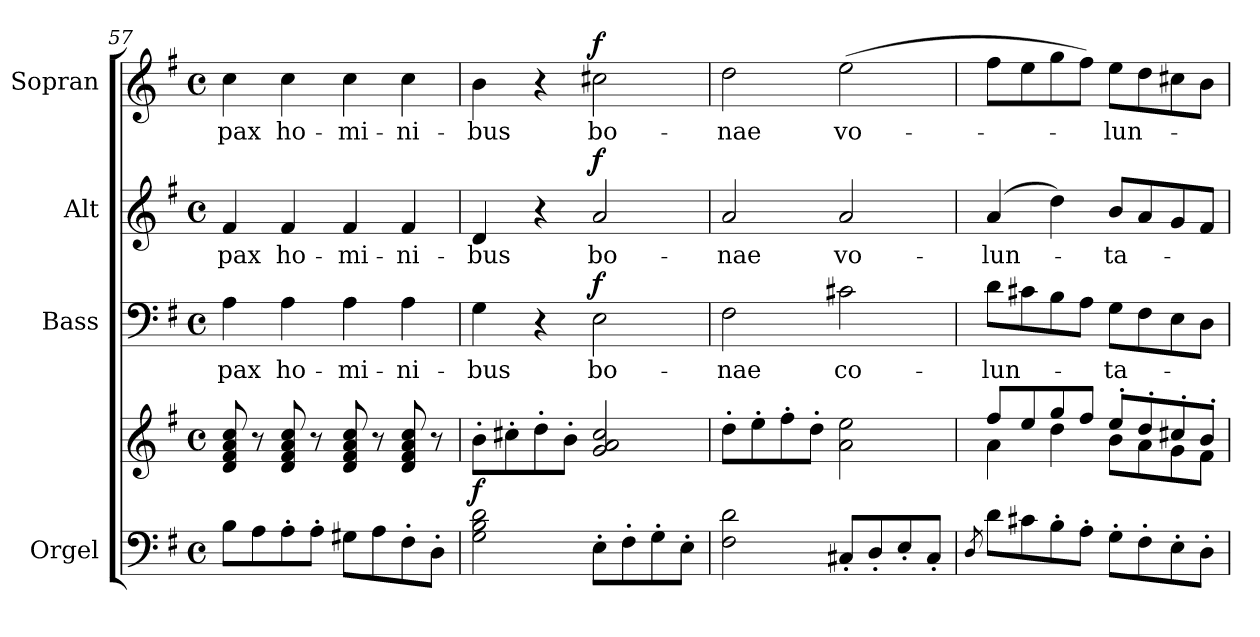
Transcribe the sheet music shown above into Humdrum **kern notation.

**kern	**kern	**dynam	**kern	**text	**dynam	**kern	**text	**dynam	**kern	**text	**dynam
*part4	*part4	*part4	*part3	*part3	*part3	*part2	*part2	*part2	*part1	*part1	*part1
*staff5	*staff4	*staff4/5	*staff3	*staff3	*staff3	*staff2	*staff2	*staff2	*staff1	*staff1	*staff1
*I"Orgel	*	*	*I"Bass	*	*	*I"Alt	*	*	*I"Sopran	*	*
*I'Org.	*	*	*I'B.	*	*	*I'A.	*	*	*I'S.	*	*
*clefF4	*clefG2	*	*clefF4	*	*	*clefG2	*	*	*clefG2	*	*
*k[f#]	*k[f#]	*	*k[f#]	*	*	*k[f#]	*	*	*k[f#]	*	*
*G:	*G:	*	*G:	*	*	*G:	*	*	*G:	*	*
*M4/4	*M4/4	*	*M4/4	*	*	*M4/4	*	*	*M4/4	*	*
*met(c)	*met(c)	*	*met(c)	*	*	*met(c)	*	*	*met(c)	*	*
=57	=57	=57	=57	=57	=57	=57	=57	=57	=57	=57	=57
!	!	!	!	!LO:LY:b	!	!	!LO:LY:b	!	!	!LO:LY:b	!
8B\L	8d/ 8f#/ 8a/ 8cc/	.	4A\	pax	.	4f#/	pax	.	4cc\	pax	.
8A\	8r	.	.	.	.	.	.	.	.	.	.
!	!	!	!	!LO:LY:b	!	!	!LO:LY:b	!	!	!LO:LY:b	!
8A'>\	8d/ 8f#/ 8a/ 8cc/	.	4A\	ho-	.	4f#/	ho-	.	4cc\	ho-	.
8A'>\J	8r	.	.	.	.	.	.	.	.	.	.
!	!	!	!	!LO:LY:b	!	!	!LO:LY:b	!	!	!LO:LY:b	!
8G#X\L	8d/ 8f#/ 8a/ 8cc/	.	4A\	-mi-	.	4f#/	-mi-	.	4cc\	-mi-	.
8A\	8r	.	.	.	.	.	.	.	.	.	.
!	!	!	!	!LO:LY:b	!	!	!LO:LY:b	!	!	!LO:LY:b	!
8F#'>\	8d/ 8f#/ 8a/ 8cc/	.	4A\	-ni-	.	4f#/	-ni-	.	4cc\	-ni-	.
8D'>\J	8r	.	.	.	.	.	.	.	.	.	.
=58	=58	=58	=58	=58	=58	=58	=58	=58	=58	=58	=58
!	!	!LO:DY:b	!	!LO:LY:b	!	!	!LO:LY:b	!	!	!LO:LY:b	!
2G\ 2B\ 2d\	8b'>\L	f	4G\	-bus	.	4d/	-bus	.	4b\	-bus	.
.	8cc#X'>\	.	.	.	.	.	.	.	.	.	.
.	8dd'>\	.	4r	.	.	4r	.	.	4r	.	.
.	8b'>\J	.	.	.	.	.	.	.	.	.	.
!	!	!	!	!LO:LY:b	!LO:DY:a	!	!LO:LY:b	!LO:DY:a	!	!LO:LY:b	!LO:DY:a
8E'>\L	2g/ 2a/ 2cc#/	.	2E\	bo-	f	2a/	bo-	f	2cc#X\	bo-	f
8F#'>\	.	.	.	.	.	.	.	.	.	.	.
8G'>\	.	.	.	.	.	.	.	.	.	.	.
8E'>\J	.	.	.	.	.	.	.	.	.	.	.
!!LO:LB:g=z
=59	=59	=59	=59	=59	=59	=59	=59	=59	=59	=59	=59
!	!	!	!	!LO:LY:b	!	!	!LO:LY:b	!	!	!LO:LY:b	!
2F#\ 2d\	8dd'>\L	.	2F#\	-nae	.	2a/	-nae	.	2dd\	-nae	.
.	8ee'>\	.	.	.	.	.	.	.	.	.	.
.	8ff#'>\	.	.	.	.	.	.	.	.	.	.
.	8dd'>\J	.	.	.	.	.	.	.	.	.	.
!	!	!	!	!LO:LY:b	!	!	!LO:LY:b	!	!	!LO:LY:b	!
8C#X'</L	2a\ 2ee\	.	2c#X\	co-	.	2a/	vo-	.	(>2ee\	vo-	.
8D'</	.	.	.	.	.	.	.	.	.	.	.
8E'</	.	.	.	.	.	.	.	.	.	.	.
8C#'</J	.	.	.	.	.	.	.	.	.	.	.
=60	=60	=60	=60	=60	=60	=60	=60	=60	=60	=60	=60
8qD/	.	.	.	.	.	.	.	.	.	.	.
*	*^	*	*	*	*	*	*	*	*	*	*
!	!	!	!	!	!LO:LY:b	!	!	!LO:LY:b	!	!	!	!
8d\L	8ff#/L	4a\	.	8d\L	-lun-	.	(4a/	-lun-	.	8ff#\L	.	.
8c#X\	8ee/	.	.	8c#X\	.	.	.	.	.	8ee\	.	.
8B'>\	8gg/	4dd\	.	8B\	.	.	4dd\)	.	.	8gg\	.	.
8A'>\J	8ff#/J	.	.	8A\J	.	.	.	.	.	8ff#\J)	.	.
!	!	!	!	!	!LO:LY:b	!	!	!LO:LY:b	!	!	!LO:LY:b	!
8G'>\L	8ee'>/L	8b\L	.	8G\L	-ta-	.	8b/L	-ta-	.	8ee\L	-lun-	.
8F#'>\	8dd'>/	8a\	.	8F#\	.	.	8a/	.	.	8dd\	.	.
8E'>\	8cc#X'>/	8g\	.	8E\	.	.	8g/	.	.	8cc#X\	.	.
8D'>\J	8b'>/J	8f#\J	.	8D\J	.	.	8f#/J	.	.	8b\J	.	.
*	*v	*v	*	*	*	*	*	*	*	*	*	*
=	=	=	=	=	=	=	=	=	=	=	=
*-	*-	*-	*-	*-	*-	*-	*-	*-	*-	*-	*-
